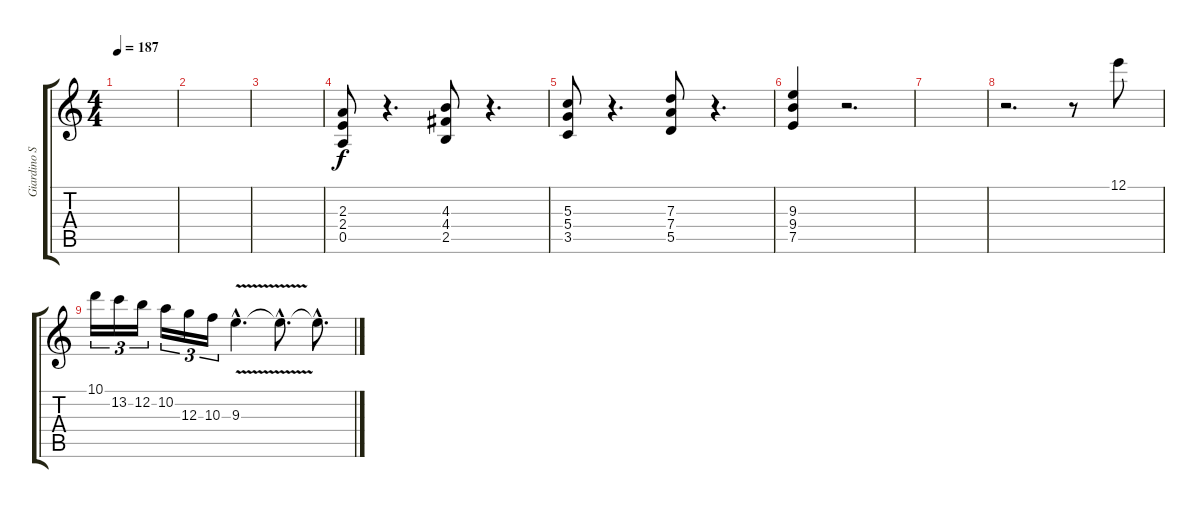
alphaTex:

\track ("Giardino Solo" "Giardino S") {instrument overdrivenguitar}
\staff {score tabs}
\tuning (E4 B3 G3 D3 A2 E2) {hide}
\ts (4 4)
\tempo 187
\clef g2
\ks c
|
|
|
(2.3 2.4 0.5).8{instrument overdrivenguitar} r.4{d} (4.3 4.4 2.5).8 r.4{d} |
(5.3 5.4 3.5).8 r.4{d} (7.3 7.4 5.5).8 r.4{d} |
(9.3 9.4 7.5).4 r.2{d} |
|
r.2{d} r.8 12.1.8 |
10.1.16{tu (3 2)} 13.2.16{tu (3 2)} 12.2.16{tu (3 2)} 10.2.16{tu (3 2)} 12.3.16{tu (3 2)} 10.3.16{tu (3 2)} 9.3{v hac}.4{d} 9.3{hac t}.8{d} 9.3{hac t}.8{d}
